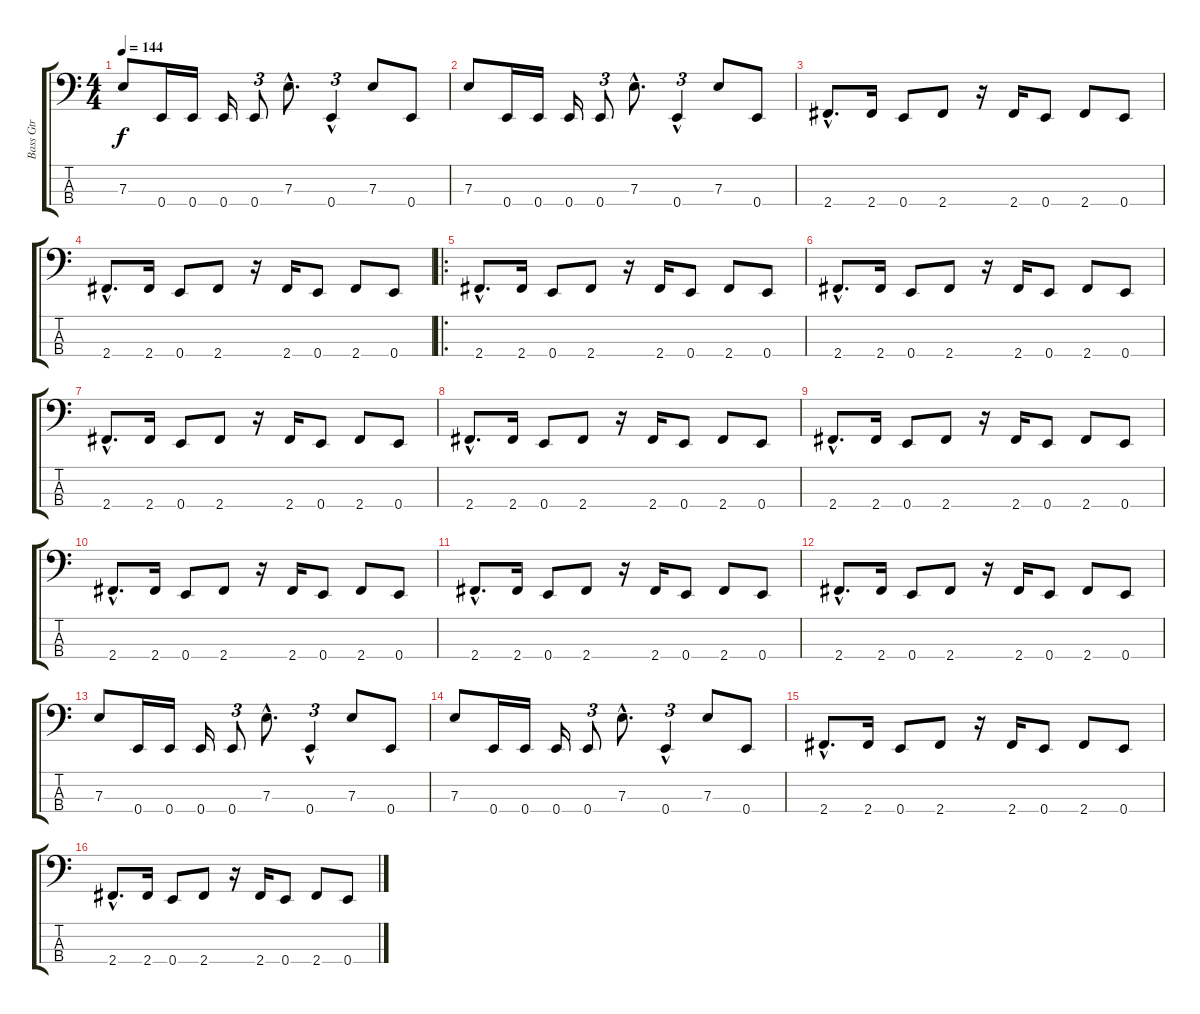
\track ("Bass Gtr" "Bass Gtr") {instrument electricbasspick}
\staff {score tabs}
\tuning (G2 D2 A1 E1) {hide}
\ts (4 4)
\tempo 144
\clef f4
\ks c
7.3.8{dy f} 0.4.16 0.4.16 0.4.16 0.4.8{tu (3 2)} 7.3{hac}.8{d} 0.4{hac}.4{tu (3 2)} 7.3.8 0.4.8 |
7.3.8 0.4.16 0.4.16 0.4.16 0.4.8{tu (3 2)} 7.3{hac}.8{d} 0.4{hac}.4{tu (3 2)} 7.3.8 0.4.8 |
2.4{hac}.8{d} 2.4.16 0.4.8 2.4.8 r.16 2.4.16 0.4.8 2.4.8 0.4.8 |
2.4{hac}.8{d} 2.4.16 0.4.8 2.4.8 r.16 2.4.16 0.4.8 2.4.8 0.4.8 |
\ro
2.4{hac}.8{d} 2.4.16 0.4.8 2.4.8 r.16 2.4.16 0.4.8 2.4.8 0.4.8 |
2.4{hac}.8{d} 2.4.16 0.4.8 2.4.8 r.16 2.4.16 0.4.8 2.4.8 0.4.8 |
2.4{hac}.8{d} 2.4.16 0.4.8 2.4.8 r.16 2.4.16 0.4.8 2.4.8 0.4.8 |
2.4{hac}.8{d} 2.4.16 0.4.8 2.4.8 r.16 2.4.16 0.4.8 2.4.8 0.4.8 |
2.4{hac}.8{d} 2.4.16 0.4.8 2.4.8 r.16 2.4.16 0.4.8 2.4.8 0.4.8 |
2.4{hac}.8{d} 2.4.16 0.4.8 2.4.8 r.16 2.4.16 0.4.8 2.4.8 0.4.8 |
2.4{hac}.8{d} 2.4.16 0.4.8 2.4.8 r.16 2.4.16 0.4.8 2.4.8 0.4.8 |
2.4{hac}.8{d} 2.4.16 0.4.8 2.4.8 r.16 2.4.16 0.4.8 2.4.8 0.4.8 |
7.3.8 0.4.16 0.4.16 0.4.16 0.4.8{tu (3 2)} 7.3{hac}.8{d} 0.4{hac}.4{tu (3 2)} 7.3.8 0.4.8 |
7.3.8 0.4.16 0.4.16 0.4.16 0.4.8{tu (3 2)} 7.3{hac}.8{d} 0.4{hac}.4{tu (3 2)} 7.3.8 0.4.8 |
2.4{hac}.8{d} 2.4.16 0.4.8 2.4.8 r.16 2.4.16 0.4.8 2.4.8 0.4.8 |
2.4{hac}.8{d} 2.4.16 0.4.8 2.4.8 r.16 2.4.16 0.4.8 2.4.8 0.4.8
